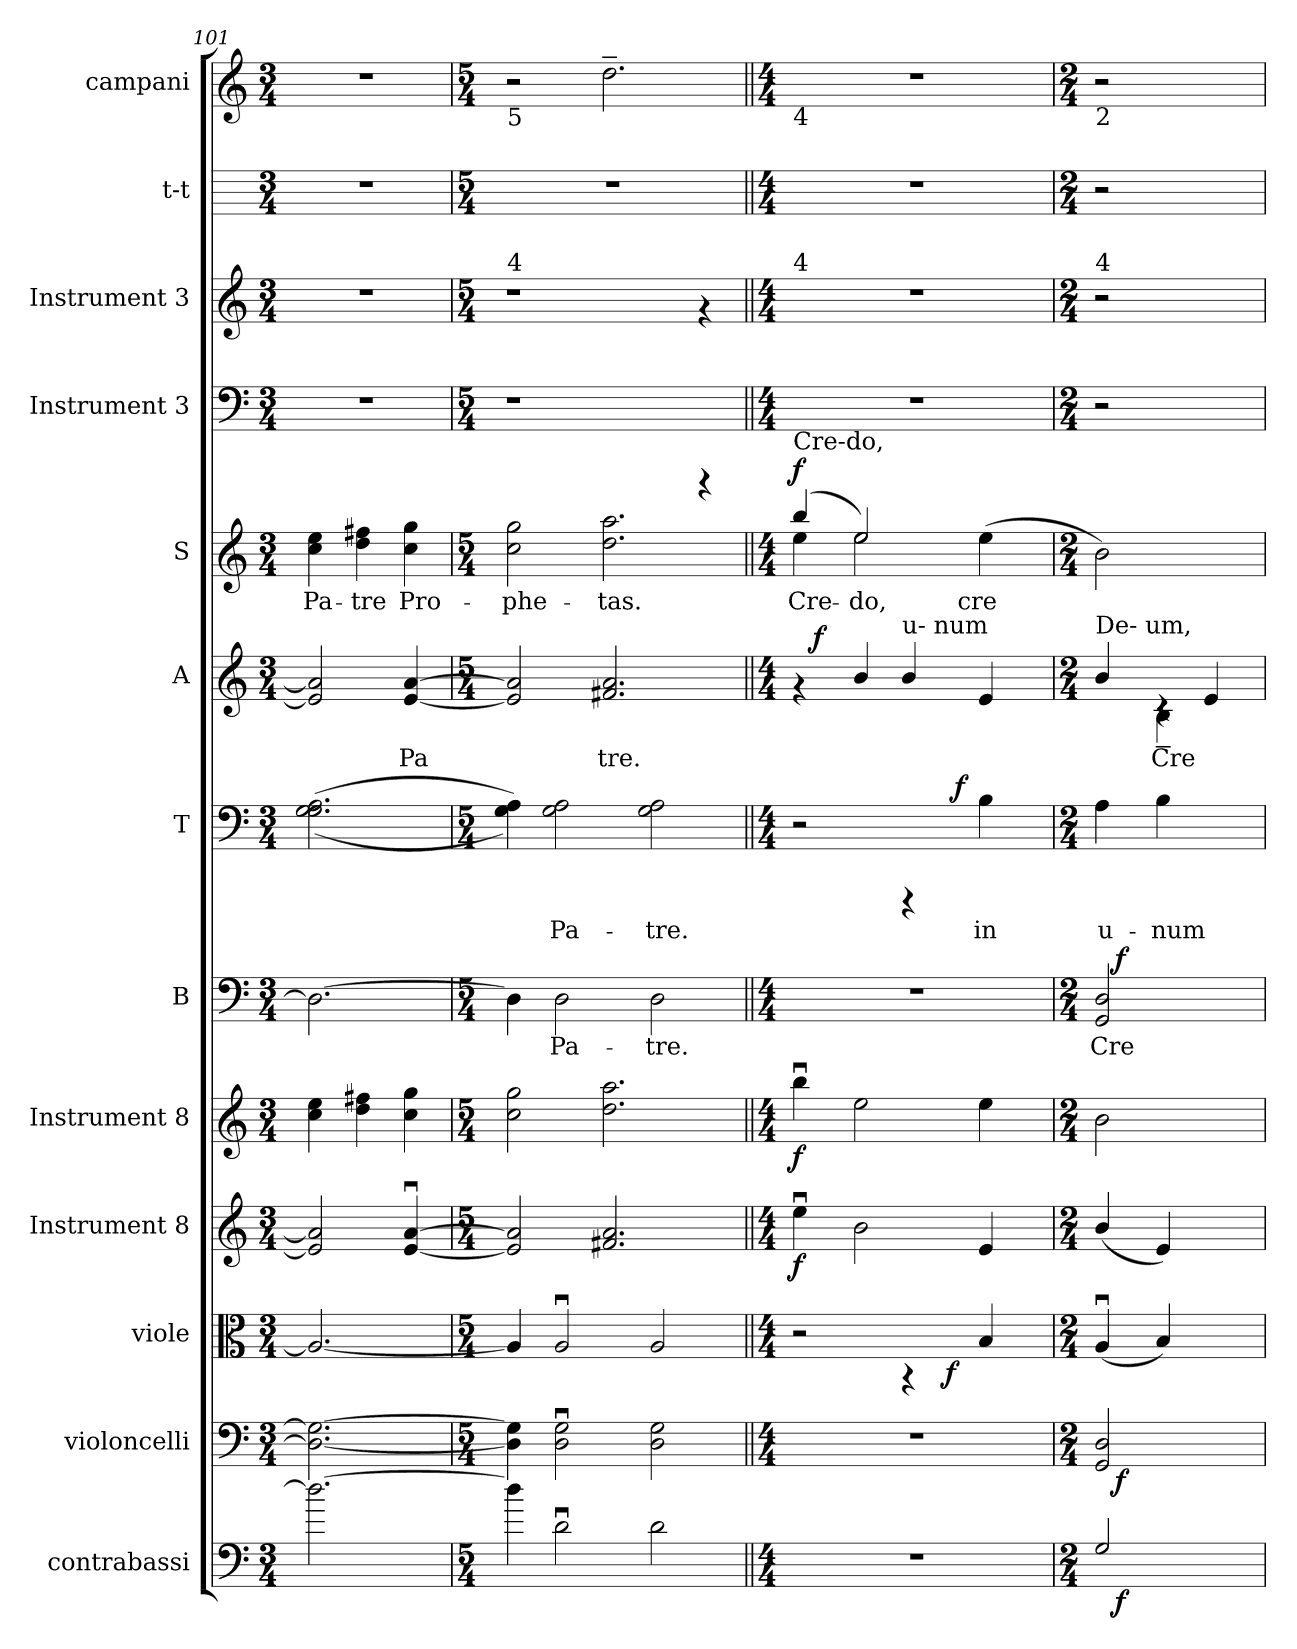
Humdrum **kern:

**kern	**dynam	**kern	**dynam	**kern	**dynam	**kern	**dynam	**kern	**dynam	**kern	**text	**dynam	**kern	**text	**dynam	**kern	**text	**dynam	**kern	**text	**dynam	**kern	**kern	**kern	**kern	**text
*part13	*part13	*part12	*part12	*part11	*part11	*part10	*part10	*part9	*part9	*part8	*part8	*part8	*part7	*part7	*part7	*part6	*part6	*part6	*part5	*part5	*part5	*part4	*part3	*part2	*part1	*part1
*staff13	*staff13	*staff12	*staff12	*staff11	*staff11	*staff10	*staff10	*staff9	*staff9	*staff8	*staff8	*staff8	*staff7	*staff7	*staff7	*staff6	*staff6	*staff6	*staff5	*staff5	*staff5	*staff4	*staff3	*staff2	*staff1	*staff1
*I"contrabassi	*	*I"violoncelli	*	*I"viole	*	*I"Instrument 8	*	*I"Instrument 8	*	*I"B	*	*	*I"T	*	*	*I"A	*	*	*I"S	*	*	*I"Instrument 3	*I"Instrument 3	*I"t-t	*I"campani	*
*I'cb	*	*I'vc	*	*	*	*	*	*	*	*I'B	*	*	*I'T	*	*	*I'A	*	*	*I'S	*	*	*	*	*I't-t	*I'camp	*
*clefF4	*	*clefF4	*	*clefC3	*	*clefG2	*	*clefG2	*	*clefF4	*	*	*clefF4	*	*	*clefG2	*	*	*clefG2	*	*	*clefF4	*clefG2	*	*clefG2	*
*ITrd7c12	*	*	*	*	*	*	*	*	*	*	*	*	*	*	*	*	*	*	*	*	*	*	*	*	*	*
*k[]	*	*k[]	*	*k[]	*	*k[]	*	*k[]	*	*k[]	*	*	*k[]	*	*	*k[]	*	*	*k[]	*	*	*k[]	*k[]	*k[]	*k[]	*
*C:	*	*C:	*	*C:	*	*C:	*	*C:	*	*C:	*	*	*C:	*	*	*C:	*	*	*C:	*	*	*C:	*C:	*C:	*C:	*
*M3/4	*	*M3/4	*	*M3/4	*	*M3/4	*	*M3/4	*	*M3/4	*	*	*M3/4	*	*	*M3/4	*	*	*M3/4	*	*	*M3/4	*M3/4	*M3/4	*M3/4	*
=101	=101	=101	=101	=101	=101	=101	=101	=101	=101	=101	=101	=101	=101	=101	=101	=101	=101	=101	=101	=101	=101	=101	=101	=101	=101	=101
!	!	!	!	!	!	!	!	!	!	!	!LO:LY:b:cj	!	!	!LO:LY:b:cj	!	!	!LO:LY:b	!	!	!LO:LY:b	!	!	!	!	!	!
2.d\_>	.	2.G\_> 2.D\_<	.	2.A/_<	.	2e/] 2a/]	.	4cc\ 4ee\	.	2.D\_>	.	.	(<(>2.A\ 2.G\ 2.G\	.	.	2a/] 2e/]	.	.	4ee\ 4cc\	Pa-	.	2.r	2.r	2.r	2.r	.
!	!	!	!	!	!	!	!	!	!	!	!	!	!	!	!	!	!	!	!	!LO:LY:b	!	!	!	!	!	!
.	.	.	.	.	.	.	.	4dd\ 4ff#X\	.	.	.	.	.	.	.	.	.	.	4ff#X\ 4dd\	-tre	.	.	.	.	.	.
!	!	!	!	!	!	!	!	!	!	!	!	!	!	!	!	!	!LO:LY:b	!	!	!LO:LY:b	!	!	!	!	!	!
.	.	.	.	.	.	[>4a/u> [<4e/u>	.	4cc\ 4gg\	.	.	.	.	.	.	.	[>4a/ [<4e/	Pa-	.	4gg\ 4cc\	Pro-	.	.	.	.	.	.
=102	=102	=102	=102	=102	=102	=102	=102	=102	=102	=102	=102	=102	=102	=102	=102	=102	=102	=102	=102	=102	=102	=102	=102	=102	=102	=102
*M5/4	*	*M5/4	*	*M5/4	*	*M5/4	*	*M5/4	*	*M5/4	*	*	*M5/4	*	*	*M5/4	*	*	*M5/4	*	*	*M5/4	*M5/4	*M5/4	*M5/4	*
!	!	!	!	!	!	!	!	!	!	!	!	!	!	!	!	!	!	!	!	!	!	!	!	!	!LO:TX:b:t=5	!
!	!	!	!	!	!	!	!	!	!	!	!	!	!	!	!	!	!	!	!	!	!	!	!LO:TX:a:t=4	!	!	!
!	!	!	!	!	!	!	!	!	!	!	!LO:LY:b:cj	!	!	!LO:LY:b:cj	!	!	!LO:LY:b	!	!	!LO:LY:b	!	!	!	!	!	!
4d\]	.	4G\] 4D\]	.	4A/]	.	2e/] 2a/]	.	2gg\ 2cc\	.	4D\]	.	.	4G\ 4A\))	.	.	2a/] 2e/]	--	.	2gg\ 2cc\	-phe-	.	1r	1r	4%5r	2r	.
!	!	!	!	!	!	!	!	!	!	!	!LO:LY:b:cj	!	!	!LO:LY:b:cj	!	!	!	!	!	!	!	!	!	!	!	!
2Du>\	.	2G\u> 2D\u>	.	2Au>/	.	.	.	.	.	2D\	Pa-	.	2G\ 2A\	Pa-	.	.	.	.	.	.	.	.	.	.	.	.
!	!	!	!	!	!	!	!	!	!	!	!	!	!	!	!	!	!LO:LY:b	!	!	!LO:LY:b	!	!	!	!	!	!LO:LY:b:rj
.	.	.	.	.	.	2.a/ 2.f#X/	.	2.dd\ 2.aa\	.	.	.	.	.	.	.	2.a/ 2.f#X/	-tre.	.	2.aa\ 2.dd\	-tas.	.	.	.	.	2.dd~<\	.
!	!	!	!	!	!	!	!	!	!	!	!LO:LY:b:cj	!	!	!LO:LY:b:cj	!	!	!	!	!	!	!	!	!	!	!	!
2D\	.	2G\ 2D\	.	2A/	.	.	.	.	.	2D\	-tre.	.	2G\ 2A\	-tre.	.	.	.	.	.	.	.	.	.	.	.	.
.	.	.	.	.	.	.	.	.	.	.	.	.	.	.	.	.	.	.	.	.	.	4rCCC	4rf	.	.	.
=103||	=103||	=103||	=103||	=103||	=103||	=103||	=103||	=103||	=103||	=103||	=103||	=103||	=103||	=103||	=103||	=103||	=103||	=103||	=103||	=103||	=103||	=103||	=103||	=103||	=103||	=103||
*M4/4	*	*M4/4	*	*M4/4	*	*M4/4	*	*M4/4	*	*M4/4	*	*	*M4/4	*	*	*M4/4	*	*	*M4/4	*	*	*M4/4	*M4/4	*M4/4	*M4/4	*
*	*	*	*	*	*	*	*	*	*	*	*	*	*	*	*	*	*	*	*^	*	*	*	*	*	*	*
!	!	!	!	!	!	!	!	!	!	!	!	!	!	!	!	!	!	!	!	!	!	!	!	!	!	!LO:TX:b:t=4	!
!	!	!	!	!	!	!	!	!	!	!	!	!	!	!	!	!	!	!	!	!	!	!	!	!LO:TX:a:t=4	!	!	!
!	!	!	!	!	!	!	!	!	!	!	!	!	!	!	!	!	!	!	!LO:TX:a:t=Cre-do,	!	!	!	!	!	!	!	!
!	!	!	!	!	!	!	!	!	!	!	!	!	!	!	!	!LO:TX:a:t=in	!	!	!	!	!	!	!	!	!	!	!
!	!	!	!	!	!	!	!LO:DY:b	!	!LO:DY:b	!	!	!	!	!	!	!	!	!	!	!	!LO:LY:b	!LO:DY:a	!	!	!	!	!
*	*	*	*	*^	*	*	*	*	*	*	*	*	*^	*	*	*^	*	*	*	*	*	*	*	*	*	*	*
1r	.	1r	.	2r	2ryy	.	4eeu>\	f	4bbu>\	f	1r	.	.	2r	2ryy	.	.	4rg	16ryy	.	.	(>4bb/	4ee\	Cre-	f	1r	1r	1r	1r	.
!	!	!	!	!	!	!	!	!	!	!	!	!	!	!	!	!	!	!	!	!	!LO:DY:a	!	!	!	!	!	!	!	!	!
.	.	.	.	.	.	.	.	.	.	.	.	.	.	.	.	.	.	.	2...ryy	.	f	.	.	.	.	.	.	.	.	.
!	!	!	!	!	!	!	!	!	!	!	!	!	!	!	!	!	!	!	!	!LO:LY:b	!	!	!	!LO:LY:b	!	!	!	!	!	!
.	.	.	.	.	.	.	2b\	.	2ee\	.	.	.	.	.	.	.	.	4b/	.	.	.	2ee/)	2ee\	-do,	.	.	.	.	.	.
!	!	!	!	!	!	!	!	!	!	!	!	!	!	!	!	!	!	!LO:TX:a:t=u- num	!	!	!	!	!	!	!	!	!	!	!	!
!	!	!	!	!	!	!	!	!	!	!	!	!	!	!	!	!	!	!	!	!LO:LY:b	!	!	!	!	!	!	!	!	!	!
.	.	.	.	4rAA	8ryy	.	.	.	.	.	.	.	.	4rCCC	8ryy	.	.	4b/	.	.	.	.	.	.	.	.	.	.	.	.
.	.	.	.	.	32ryy	.	.	.	.	.	.	.	.	.	32.ryy	.	.	.	.	.	.	.	.	.	.	.	.	.	.	.
!	!	!	!	!	!	!LO:DY:b	!	!	!	!	!	!	!	!	!	!	!	!	!	!	!	!	!	!	!	!	!	!	!	!
.	.	.	.	.	4ryy	f	.	.	.	.	.	.	.	.	.	.	.	.	.	.	.	.	.	.	.	.	.	.	.	.
!	!	!	!	!	!	!	!	!	!	!	!	!	!	!	!	!	!LO:DY:a	!	!	!	!	!	!	!	!	!	!	!	!	!
.	.	.	.	.	.	.	.	.	.	.	.	.	.	.	4ryy	.	f	.	.	.	.	.	.	.	.	.	.	.	.	.
!	!	!	!	!	!	!	!	!	!	!	!	!	!	!	!	!LO:LY:b:cj	!	!	!	!LO:LY:b	!	!	!	!LO:LY:b	!	!	!	!	!	!
.	.	.	.	4B/	.	.	4e/	.	4ee\	.	.	.	.	4B\	.	in	.	4e/	.	.	.	(<4ee\	4ryy	cre-	.	.	.	.	.	.
.	.	.	.	.	16.ryy	.	.	.	.	.	.	.	.	.	.	.	.	.	.	.	.	.	.	.	.	.	.	.	.	.
.	.	.	.	.	.	.	.	.	.	.	.	.	.	.	16ryy	.	.	.	.	.	.	.	.	.	.	.	.	.	.	.
.	.	.	.	.	.	.	.	.	.	.	.	.	.	.	64ryy	.	.	.	.	.	.	.	.	.	.	.	.	.	.	.
*	*	*	*	*v	*v	*	*	*	*	*	*	*	*	*v	*v	*	*	*	*	*	*	*v	*v	*	*	*	*	*	*	*
=104	=104	=104	=104	=104	=104	=104	=104	=104	=104	=104	=104	=104	=104	=104	=104	=104	=104	=104	=104	=104	=104	=104	=104	=104	=104	=104	=104
*M2/4	*	*M2/4	*	*M2/4	*	*M2/4	*	*M2/4	*	*M2/4	*	*	*M2/4	*	*	*M2/4	*	*	*	*M2/4	*	*	*M2/4	*M2/4	*M2/4	*M2/4	*
*	*	*	*	*^	*	*	*	*	*	*	*	*	*^	*	*	*	*	*	*	*^	*	*	*	*	*	*	*
!	!	!	!	!	!	!	!	!	!	!	!	!	!	!	!	!	!	!	!	!	!	!	!	!	!	!	!	!	!LO:TX:b:t=2	!
!	!	!	!	!	!	!	!	!	!	!	!	!	!	!	!	!	!	!	!	!	!	!	!	!	!	!	!LO:TX:a:t=4	!	!	!
!	!	!	!	!	!	!	!	!	!	!	!	!	!	!	!	!	!	!LO:TX:a:t=De- um,	!	!	!	!	!	!	!	!	!	!	!	!
!	!	!	!	!	!	!	!	!	!	!	!	!LO:LY:b:cj	!	!	!	!LO:LY:b:cj	!	!	!	!	!	!	!	!LO:LY:b	!	!	!	!	!	!
*^	*	*^	*	*v	*v	*	*	*	*	*	*^	*	*	*v	*v	*	*	*	*	*	*	*v	*v	*	*	*	*	*	*	*
2GG/	16ryy	.	2D/ 2GG/	16ryy	.	(<4Au>/	.	(<4b/	.	2b\	.	2D/ 2GG/	16ryy	Cre-	.	4A\	u-	.	4b/	4ryy	.	.	2b\)	--	.	2r	2r	2r	2r	.
!	!	!LO:DY:b	!	!	!LO:DY:b	!	!	!	!	!	!	!	!	!	!LO:DY:a	!	!	!	!	!	!	!	!	!	!	!	!	!	!	!
.	2ryy	f	.	2ryy	f	.	.	.	.	.	.	.	2ryy	.	f	.	.	.	.	.	.	.	.	.	.	.	.	.	.	.
!	!	!	!	!	!	!	!	!	!	!	!	!	!	!	!	!	!LO:LY:b:cj	!	!	!	!LO:LY:b	!	!	!	!	!	!	!	!	!
.	.	.	.	.	.	4B/)	.	4e/)	.	.	.	.	.	.	.	4B\	-num	.	4rB	4B~>\	Cre-	.	.	.	.	.	.	.	.	.
4ryy	.	.	4ryy	.	.	4ryy	.	4ryy	.	4ryy	.	4ryy	.	.	.	4ryy	.	.	4e/	4ryy	.	.	4ryy	.	.	4ryy	4ryy	4ryy	4ryy	.
.	8.ryy	.	.	8.ryy	.	.	.	.	.	.	.	.	8.ryy	.	.	.	.	.	.	.	.	.	.	.	.	.	.	.	.	.
*v	*v	*	*	*	*	*	*	*	*	*	*	*v	*v	*	*	*	*	*	*v	*v	*	*	*	*	*	*	*	*	*	*
*	*	*v	*v	*	*	*	*	*	*	*	*	*	*	*	*	*	*	*	*	*	*	*	*	*	*	*	*
=	=	=	=	=	=	=	=	=	=	=	=	=	=	=	=	=	=	=	=	=	=	=	=	=	=	=
*-	*-	*-	*-	*-	*-	*-	*-	*-	*-	*-	*-	*-	*-	*-	*-	*-	*-	*-	*-	*-	*-	*-	*-	*-	*-	*-
